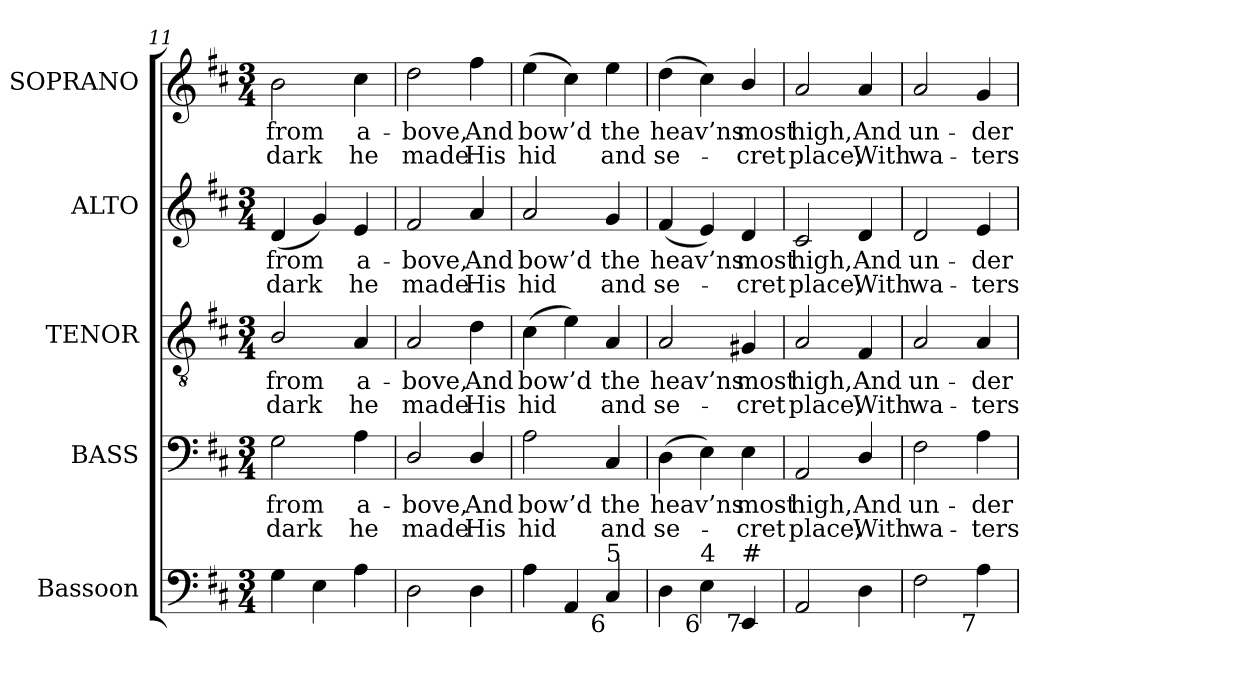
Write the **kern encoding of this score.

**kern	**kern	**text	**text	**kern	**text	**text	**kern	**text	**text	**kern	**text	**text
*part5	*part4	*part4	*part4	*part3	*part3	*part3	*part2	*part2	*part2	*part1	*part1	*part1
*staff5	*staff4	*staff4	*staff4	*staff3	*staff3	*staff3	*staff2	*staff2	*staff2	*staff1	*staff1	*staff1
*I"Bassoon	*I"BASS	*	*	*I"TENOR	*	*	*I"ALTO	*	*	*I"SOPRANO	*	*
*I'Bsn.	*I'B.	*	*	*I'T.	*	*	*I'A.	*	*	*I'S.	*	*
*clefF4	*clefF4	*	*	*clefGv2	*	*	*clefG2	*	*	*clefG2	*	*
*	*	*	*	*ITrd7c12	*	*	*	*	*	*	*	*
*k[f#c#]	*k[f#c#]	*	*	*k[f#c#]	*	*	*k[f#c#]	*	*	*k[f#c#]	*	*
*D:	*D:	*	*	*D:	*	*	*D:	*	*	*D:	*	*
*M3/4	*M3/4	*	*	*M3/4	*	*	*M3/4	*	*	*M3/4	*	*
=11	=11	=11	=11	=11	=11	=11	=11	=11	=11	=11	=11	=11
!	!	!LO:LY:b:color=#000000	!LO:LY:b:color=#000000	!	!	!	!	!	!	!	!	!
!	!	!	!	!	!LO:LY:b:color=#000000	!LO:LY:b:color=#000000	!	!	!	!	!	!
!	!	!	!	!	!	!	!	!LO:LY:b:color=#000000	!LO:LY:b:color=#000000	!	!	!
!	!	!	!	!	!	!	!	!	!	!	!LO:LY:b:color=#000000	!LO:LY:b:color=#000000
4Gi\	2Gi\	from	dark	2BBi/	from	dark	(4di/	from	dark	2bi\	from	dark
4Ei\	.	.	.	.	.	.	4gi/)	.	.	.	.	.
!	!	!LO:LY:b:color=#000000	!LO:LY:b:color=#000000	!	!	!	!	!	!	!	!	!
!	!	!	!	!	!LO:LY:b:color=#000000	!LO:LY:b:color=#000000	!	!	!	!	!	!
!	!	!	!	!	!	!	!	!LO:LY:b:color=#000000	!LO:LY:b:color=#000000	!	!	!
!	!	!	!	!	!	!	!	!	!	!	!LO:LY:b:color=#000000	!LO:LY:b:color=#000000
4Ai\	4Ai\	a-	he	4AAi/	a-	he	4ei/	a-	he	4cc#i\	a-	he
=12	=12	=12	=12	=12	=12	=12	=12	=12	=12	=12	=12	=12
!	!	!LO:LY:b:color=#000000	!LO:LY:b:color=#000000	!	!	!	!	!	!	!	!	!
!	!	!	!	!	!LO:LY:b:color=#000000	!LO:LY:b:color=#000000	!	!	!	!	!	!
!	!	!	!	!	!	!	!	!LO:LY:b:color=#000000	!LO:LY:b:color=#000000	!	!	!
!	!	!	!	!	!	!	!	!	!	!	!LO:LY:b:color=#000000	!LO:LY:b:color=#000000
2Di\	2Di/	-bove,	made	2AAi/	-bove,	made	2f#i/	-bove,	made	2ddi\	-bove,	made
!	!	!LO:LY:b:color=#000000	!LO:LY:b:color=#000000	!	!	!	!	!	!	!	!	!
!	!	!	!	!	!LO:LY:b:color=#000000	!LO:LY:b:color=#000000	!	!	!	!	!	!
!	!	!	!	!	!	!	!	!LO:LY:b:color=#000000	!LO:LY:b:color=#000000	!	!	!
!	!	!	!	!	!	!	!	!	!	!	!LO:LY:b:color=#000000	!LO:LY:b:color=#000000
4Di\	4Di/	And	His	4Di\	And	His	4ai/	And	His	4ff#i\	And	His
=13	=13	=13	=13	=13	=13	=13	=13	=13	=13	=13	=13	=13
!	!	!LO:LY:b:color=#000000	!LO:LY:b:color=#000000	!	!	!	!	!	!	!	!	!
!	!	!	!	!	!LO:LY:b:color=#000000	!LO:LY:b:color=#000000	!	!	!	!	!	!
!	!	!	!	!	!	!	!	!LO:LY:b:color=#000000	!LO:LY:b:color=#000000	!	!	!
!	!	!	!	!	!	!	!	!	!	!	!LO:LY:b:color=#000000	!LO:LY:b:color=#000000
4Ai\	2Ai\	bow’d	hid	(4C#i\	bow’d	hid	2ai/	bow’d	hid	(4eei\	bow’d	hid
4AAi/	.	.	.	4Ei\)	.	.	.	.	.	4cc#i\)	.	.
!	!	!LO:LY:b:color=#000000	!LO:LY:b:color=#000000	!	!	!	!	!	!	!	!	!
!	!	!	!	!	!LO:LY:b:color=#000000	!LO:LY:b:color=#000000	!	!	!	!	!	!
!	!	!	!	!	!	!	!	!LO:LY:b:color=#000000	!LO:LY:b:color=#000000	!	!	!
!LO:TX:b:rj:t=6	!	!	!	!	!	!	!	!	!	!	!	!
!LO:TX:t=5	!	!	!	!	!	!	!	!	!	!	!	!
!	!	!	!	!	!	!	!	!	!	!	!LO:LY:b:color=#000000	!LO:LY:b:color=#000000
4C#i/	4C#i/	the	and	4AAi/	the	and	4gi/	the	and	4eei\	the	and
=14	=14	=14	=14	=14	=14	=14	=14	=14	=14	=14	=14	=14
!	!	!LO:LY:b:color=#000000	!LO:LY:b:color=#000000	!	!	!	!	!	!	!	!	!
!	!	!	!	!	!LO:LY:b:color=#000000	!LO:LY:b:color=#000000	!	!	!	!	!	!
!	!	!	!	!	!	!	!	!LO:LY:b:color=#000000	!LO:LY:b:color=#000000	!	!	!
!	!	!	!	!	!	!	!	!	!	!	!LO:LY:b:color=#000000	!LO:LY:b:color=#000000
4Di\	(4Di\	heav’ns	se-	2AAi/	heav’ns	se-	(4f#i/	heav’ns	se-	(4ddi\	heav’ns	se-
!LO:TX:b:rj:t=6	!	!	!	!	!	!	!	!	!	!	!	!
!LO:TX:t=4	!	!	!	!	!	!	!	!	!	!	!	!
4Ei\	4Ei\)	.	.	.	.	.	4ei/)	.	.	4cc#i\)	.	.
!	!	!LO:LY:b:color=#000000	!LO:LY:b:color=#000000	!	!	!	!	!	!	!	!	!
!	!	!	!	!	!LO:LY:b:color=#000000	!LO:LY:b:color=#000000	!	!	!	!	!	!
!	!	!	!	!	!	!	!	!LO:LY:b:color=#000000	!LO:LY:b:color=#000000	!	!	!
!LO:TX:b:rj:t=7	!	!	!	!	!	!	!	!	!	!	!	!
!LO:TX:t=#	!	!	!	!	!	!	!	!	!	!	!	!
!	!	!	!	!	!	!	!	!	!	!	!LO:LY:b:color=#000000	!LO:LY:b:color=#000000
4EEi/	4Ei\	most	-cret	4GG#Xi/	most	-cret	4di/	most	-cret	4bi/	most	-cret
=15	=15	=15	=15	=15	=15	=15	=15	=15	=15	=15	=15	=15
!	!	!LO:LY:b:color=#000000	!LO:LY:b:color=#000000	!	!	!	!	!	!	!	!	!
!	!	!	!	!	!LO:LY:b:color=#000000	!LO:LY:b:color=#000000	!	!	!	!	!	!
!	!	!	!	!	!	!	!	!LO:LY:b:color=#000000	!LO:LY:b:color=#000000	!	!	!
!	!	!	!	!	!	!	!	!	!	!	!LO:LY:b:color=#000000	!LO:LY:b:color=#000000
2AAi/	2AAi/	high,	place;	2AAi/	high,	place;	2c#i/	high,	place;	2ai/	high,	place;
!	!	!LO:LY:b:color=#000000	!LO:LY:b:color=#000000	!	!	!	!	!	!	!	!	!
!	!	!	!	!	!LO:LY:b:color=#000000	!LO:LY:b:color=#000000	!	!	!	!	!	!
!	!	!	!	!	!	!	!	!LO:LY:b:color=#000000	!LO:LY:b:color=#000000	!	!	!
!	!	!	!	!	!	!	!	!	!	!	!LO:LY:b:color=#000000	!LO:LY:b:color=#000000
4Di\	4Di/	And	With	4FF#i/	And	With	4di/	And	With	4ai/	And	With
=16	=16	=16	=16	=16	=16	=16	=16	=16	=16	=16	=16	=16
!	!	!LO:LY:b:color=#000000	!LO:LY:b:color=#000000	!	!	!	!	!	!	!	!	!
!	!	!	!	!	!LO:LY:b:color=#000000	!LO:LY:b:color=#000000	!	!	!	!	!	!
!	!	!	!	!	!	!	!	!LO:LY:b:color=#000000	!LO:LY:b:color=#000000	!	!	!
!	!	!	!	!	!	!	!	!	!	!	!LO:LY:b:color=#000000	!LO:LY:b:color=#000000
2F#i\	2F#i\	un-	wa-	2AAi/	un-	wa-	2di/	un-	wa-	2ai/	un-	wa-
!	!	!LO:LY:b:color=#000000	!LO:LY:b:color=#000000	!	!	!	!	!	!	!	!	!
!	!	!	!	!	!LO:LY:b:color=#000000	!LO:LY:b:color=#000000	!	!	!	!	!	!
!	!	!	!	!	!	!	!	!LO:LY:b:color=#000000	!LO:LY:b:color=#000000	!	!	!
!LO:TX:b:rj:t=7	!	!	!	!	!	!	!	!	!	!	!	!
!	!	!	!	!	!	!	!	!	!	!	!LO:LY:b:color=#000000	!LO:LY:b:color=#000000
4Ai\	4Ai\	-der-	-ters	4AAi/	-der-	-ters	4ei/	-der-	-ters	4gi/	-der-	-ters
=	=	=	=	=	=	=	=	=	=	=	=	=
*-	*-	*-	*-	*-	*-	*-	*-	*-	*-	*-	*-	*-
